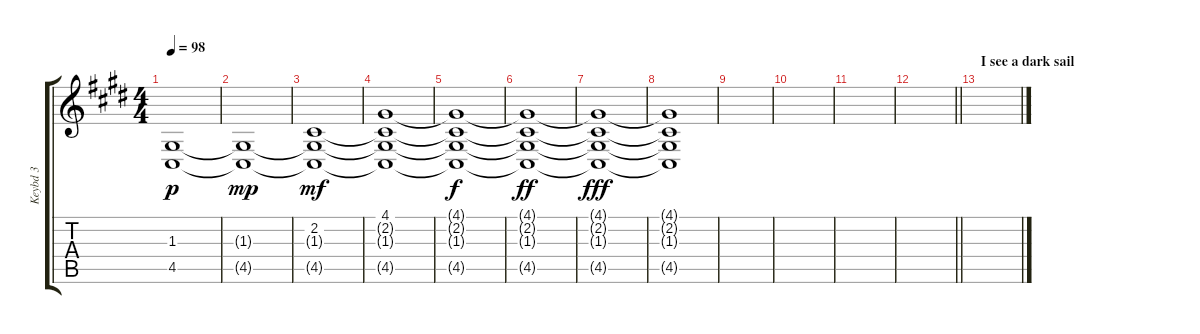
\track ("Keybd 3" "Keybd 3") {instrument pad3polysynth}
\staff {score tabs}
\tuning (E4 B3 G3 D3 A2 E2) {hide}
\ts (4 4)
\tempo 98
\clef g2
\ks c#minor
(1.3 4.5).1{dy p instrument pad3polysynth} |
(1.3{t} 4.5{t}).1{dy mp} |
(2.2 1.3{t} 4.5{t}).1{dy mf} |
(4.1 2.2{t} 1.3{t} 4.5{t}).1 |
(4.1{t} 2.2{t} 1.3{t} 4.5{t}).1{dy f} |
(4.1{t} 2.2{t} 1.3{t} 4.5{t}).1{dy ff} |
(4.1{t} 2.2{t} 1.3{t} 4.5{t}).1{dy fff} |
(4.1{t} 2.2{t} 1.3{t} 4.5{t}).1 |
|
|
|
\barLineRight lightlight
|
\section ("" "I see a dark sail")
